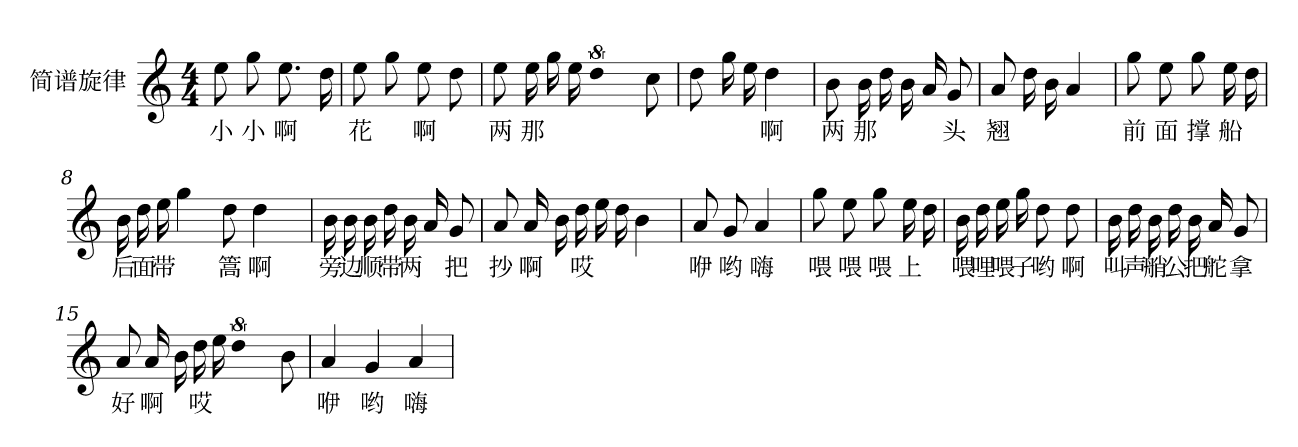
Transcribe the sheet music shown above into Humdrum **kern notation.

**kern	**text
*part1	*part1
*staff1	*staff1
*I"简谱旋律	*
*k[]	*
*M4/4	*
=1	=1
8ee	小
8gg	小
8.ee	啊
16dd	.
=2	=2
8ee	花
8gg	.
8ee	啊
8dd	.
=3	=3
8ee	两
16ee	那
16gg	.
16ee	.
!LO:N:vis=4	!
16%5dd	.
8cc	.
=4	=4
8dd	.
16gg	.
16ee	.
4dd	啊
=5	=5
8b	两
16b	那
16dd	.
16b	.
16a	.
8g	头
=6	=6
8a	翘
16dd	.
16b	.
4a	.
=7	=7
8gg	前
8ee	面
8gg	撑
16ee	船
16dd	.
=8	=8
16b	后
16dd	面
16ee	带
4gg	.
8dd	篙
!LO:N:vis=4	!
4.dd	啊
=9	=9
16b	旁
16b	边
16b	顺
16dd	带
16b	两
16a	.
8g	把
=10	=10
8a	抄
16a	啊
16b	.
16dd	哎
16ee	.
16dd	.
4b	.
=11	=11
8a	咿
8g	哟
4a	嗨
=12	=12
8gg	喂
8ee	喂
8gg	喂
16ee	上
16dd	.
=13	=13
16b	喂
16dd	哩
16ee	喂
16gg	子
8dd	哟
8dd	啊
=14	=14
16b	叫
16dd	声
16b	艄
16dd	公
16b	把
16a	舵
8g	拿
=15	=15
8a	好
16a	啊
16b	.
16dd	哎
16ee	.
!LO:N:vis=4	!
16%5dd	.
8b	.
=16	=16
4a	咿
4g	哟
4a	嗨
=	=
*-	*-
